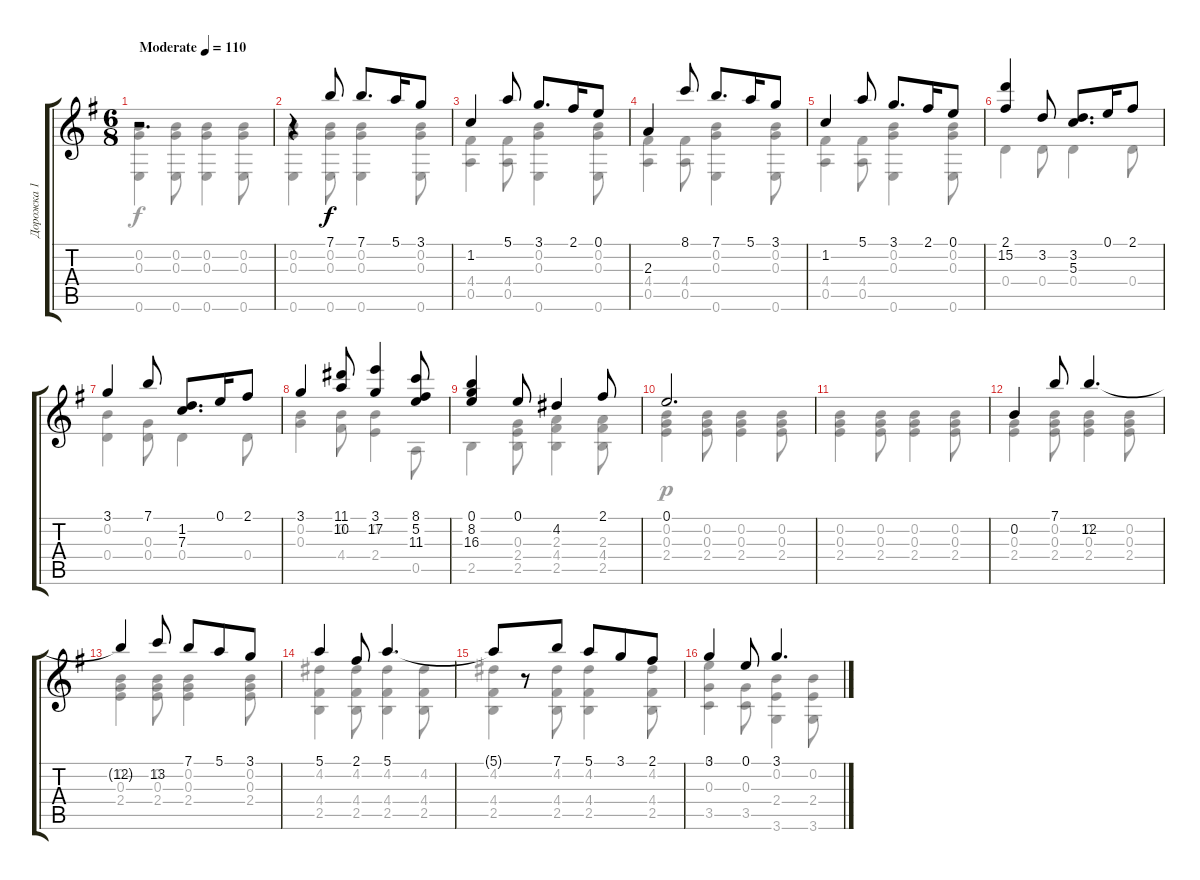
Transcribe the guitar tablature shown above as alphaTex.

\track ("Дорожка 1" "Дорожка 1") {instrument acousticguitarsteel}
\staff {score tabs}
\tuning (E4 B3 G3 D3 A2 E2) {hide}
\voice
\ts (6 8)
\tempo (110 "Moderate")
\clef g2
\ks eminor
r.2{d dy f instrument acousticguitarsteel} |
r.4 7.1.8 7.1.8{d} 5.1.16 3.1.8 |
1.2.4 5.1.8 3.1.8{d} 2.1.16 0.1.8 |
2.3.4 8.1.8 7.1.8{d} 5.1.16 3.1.8 |
1.2.4 5.1.8 3.1.8{d} 2.1.16 0.1.8 |
(2.1 15.2).4 3.2.8 (3.2 5.3).8{d} 0.1.16 2.1.8 |
3.1.4 7.1.8 (1.2 7.3).8{d} 0.1.16 2.1.8 |
3.1.4 (11.1 10.2).8 (3.1 17.2).4 (8.1 5.2 11.3).8 |
(0.1 8.2 16.3).4 0.1.8 4.2.4 2.1.8 |
0.1.2{d} |
|
0.2.4 7.1.8 12.2.4{d} |
12.2{t}.4 13.2.8 7.1.8 5.1.8 3.1.8 |
5.1.4 2.1.8 5.1.4{d} |
5.1{t}.8 r.8 7.1.8 5.1.8 3.1.8 2.1.8 |
3.1.4 0.1.8 3.1.4{d}
\voice
\clef g2
\ottava regular
\simile none
\ks eminor
(0.2 0.3 0.6).4{dy f} (0.2 0.3 0.6).8 (0.2 0.3 0.6).4 (0.2 0.3 0.6).8 |
(0.2 0.3 0.6).4 (0.2 0.3 0.6).8 (0.2 0.3 0.6).4 (0.2 0.3 0.6).8 |
(4.4 0.5).4 (4.4 0.5).8 (0.2 0.3 0.6).4 (0.2 0.3 0.6).8 |
(4.4 0.5).4 (4.4 0.5).8 (0.2 0.3 0.6).4 (0.2 0.3 0.6).8 |
(4.4 0.5).4 (4.4 0.5).8 (0.2 0.3 0.6).4 (0.2 0.3 0.6).8 |
0.4.4 0.4.8 0.4.4 0.4.8 |
(0.2 0.4).4 (0.3 0.4).8 0.4.4 0.4.8 |
(0.2 0.3).4 (0.2 4.4).8 (0.2 2.4).4 0.5.8 |
2.5.4 (0.3 2.4 2.5).8 (2.3 4.4 2.5).4 (2.3 4.4 2.5).8 |
(0.2 0.3 2.4).4{dy p} (0.2 0.3 2.4).8 (0.2 0.3 2.4).4 (0.2 0.3 2.4).8 |
(0.2 0.3 2.4).4 (0.2 0.3 2.4).8 (0.2 0.3 2.4).4 (0.2 0.3 2.4).8 |
(0.3 2.4).4 (0.2 0.3 2.4).8 (0.2 0.3 2.4).4 (0.2 0.3 2.4).8 |
(0.2 0.3 2.4).4 (0.2 0.3 2.4).8 (0.2 0.3 2.4).4 (0.2 0.3 2.4).8 |
(4.2 4.4 2.5).4 (4.2 4.4 2.5).8 (4.2 4.4 2.5).4 (4.2 4.4 2.5).8 |
(4.2 4.4 2.5).4 (4.2 4.4 2.5).8 (4.2 4.4 2.5).4 (4.2 4.4 2.5).8 |
(0.1 0.3 3.5).4 (0.3 3.5).8 (0.2 2.4 3.6).4 (0.2 2.4 3.6).8
